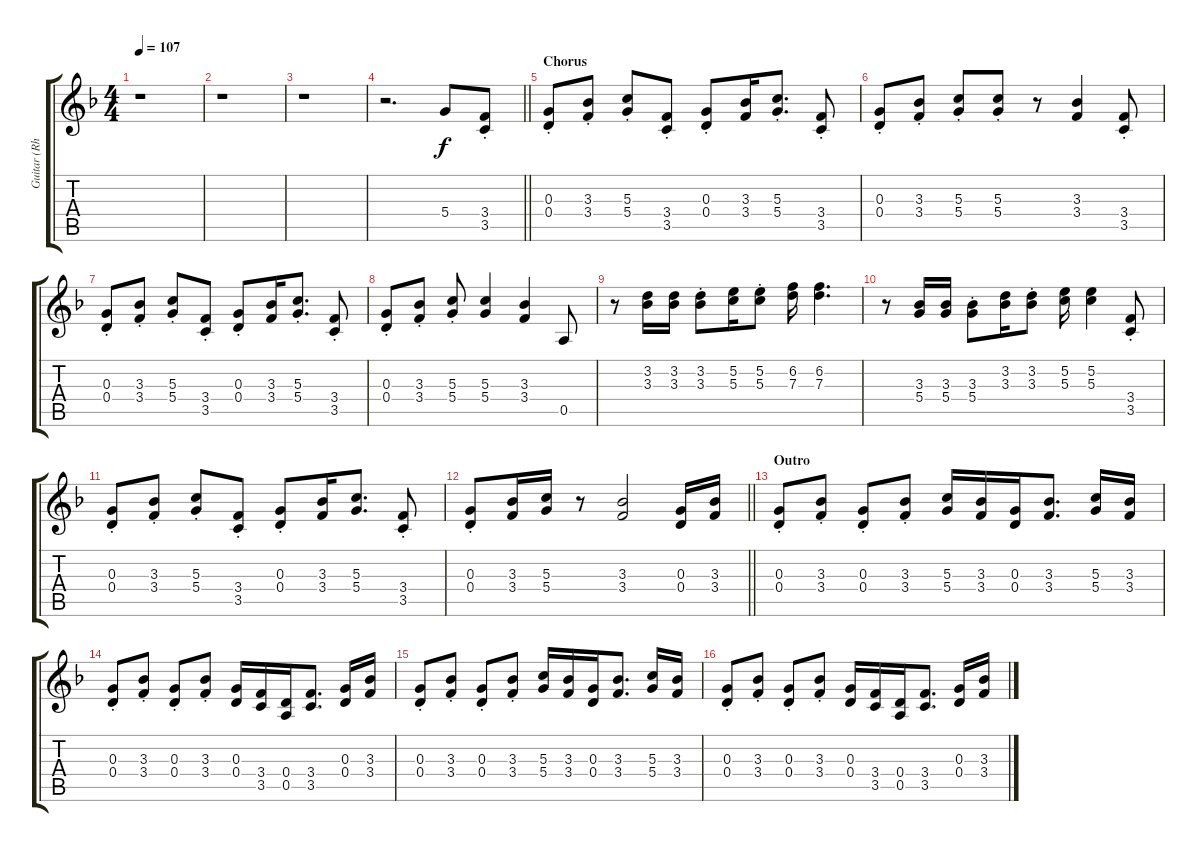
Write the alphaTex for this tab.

\track ("Guitar (Rhythm)" "Guitar (Rh") {instrument overdrivenguitar}
\staff {score tabs}
\tuning (E4 B3 G3 D3 A2 E2) {hide}
\ts (4 4)
\tempo 107
\clef g2
\ks f
r.1{dy f} |
r.1 |
r.1 |
\barLineRight lightlight
r.2{d} 5.4.8 (3.4{st} 3.5{st}).8 |
\section ("" "Chorus")
(0.3{st} 0.4{st}).8 (3.3{st} 3.4{st}).8 (5.3{st} 5.4{st}).8 (3.4{st} 3.5{st}).8 (0.3{st} 0.4{st}).8 (3.3 3.4).16 (5.3{st} 5.4{st}).8{d} (3.4{st} 3.5{st}).8 |
(0.3{st} 0.4{st}).8 (3.3{st} 3.4{st}).8 (5.3{st} 5.4{st}).8 (5.3{st} 5.4{st}).8 r.8 (3.3 3.4).4 (3.4{st} 3.5{st}).8 |
(0.3{st} 0.4{st}).8 (3.3{st} 3.4{st}).8 (5.3{st} 5.4{st}).8 (3.4{st} 3.5{st}).8 (0.3{st} 0.4{st}).8 (3.3 3.4).16 (5.3{st} 5.4{st}).8{d} (3.4{st} 3.5{st}).8 |
(0.3{st} 0.4{st}).8 (3.3{st} 3.4{st}).8 (5.3{st} 5.4{st}).8 (5.3 5.4).4 (3.3 3.4).4 0.5.8 |
r.8 (3.2 3.3).16 (3.2 3.3).16 (3.2{st} 3.3{st}).8 (5.2 5.3).16 (5.2{st} 5.3{st}).8 (6.2 7.3).16 (6.2 7.3).4{d} |
r.8 (3.3 5.4).16 (3.3 5.4).16 (3.3{st} 5.4{st}).8 (3.2 3.3).16 (3.2{st} 3.3{st}).8 (5.2 5.3).16 (5.2 5.3).4 (3.4{st} 3.5{st}).8 |
(0.3{st} 0.4{st}).8 (3.3{st} 3.4{st}).8 (5.3{st} 5.4{st}).8 (3.4{st} 3.5{st}).8 (0.3{st} 0.4{st}).8 (3.3 3.4).16 (5.3 5.4).8{d} (3.4{st} 3.5{st}).8 |
\barLineRight lightlight
(0.3{st} 0.4{st}).8 (3.3 3.4).16 (5.3 5.4).16 r.8 (3.3 3.4).2 (0.3 0.4).16 (3.3 3.4).16 |
\section ("" "Outro")
(0.3{st} 0.4{st}).8 (3.3{st} 3.4{st}).8 (0.3{st} 0.4{st}).8 (3.3{st} 3.4{st}).8 (5.3 5.4).16 (3.3 3.4).16 (0.3 0.4).16 (3.3 3.4).8{d} (5.3 5.4).16 (3.3 3.4).16 |
(0.3{st} 0.4{st}).8 (3.3{st} 3.4{st}).8 (0.3{st} 0.4{st}).8 (3.3{st} 3.4{st}).8 (0.3 0.4).16 (3.4 3.5).16 (0.4 0.5).16 (3.4 3.5).8{d} (0.3 0.4).16 (3.3 3.4).16 |
(0.3{st} 0.4{st}).8 (3.3{st} 3.4{st}).8 (0.3{st} 0.4{st}).8 (3.3{st} 3.4{st}).8 (5.3 5.4).16 (3.3 3.4).16 (0.3 0.4).16 (3.3 3.4).8{d} (5.3 5.4).16 (3.3 3.4).16 |
(0.3{st} 0.4{st}).8 (3.3{st} 3.4{st}).8 (0.3{st} 0.4{st}).8 (3.3{st} 3.4{st}).8 (0.3 0.4).16 (3.4 3.5).16 (0.4 0.5).16 (3.4 3.5).8{d} (0.3 0.4).16 (3.3 3.4).16
